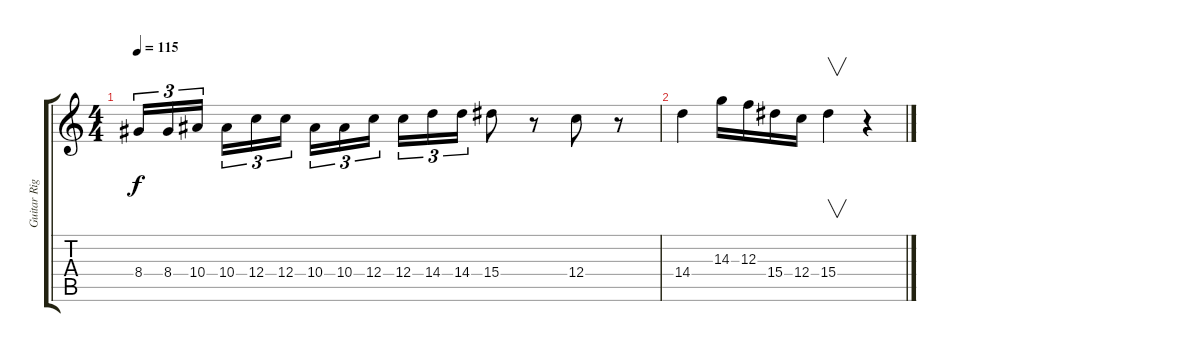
\track ("Guitar Right" "Guitar Rig") {instrument overdrivenguitar}
\staff {score tabs}
\tuning (D4 A3 F3 C3 G2 C2) {hide}
\ts (4 4)
\tempo 115
\clef g2
\ks c
8.4.16{tu (3 2) dy f} 8.4.16{tu (3 2)} 10.4.16{tu (3 2) beam splitsecondary} 10.4.16{tu (3 2)} 12.4.16{tu (3 2)} 12.4.16{tu (3 2)} 10.4.16{tu (3 2)} 10.4.16{tu (3 2)} 12.4.16{tu (3 2) beam splitsecondary} 12.4.16{tu (3 2)} 14.4.16{tu (3 2)} 14.4.16{tu (3 2)} 15.4.8 r.8 12.4.8 r.8 |
14.4.4 14.3.16 12.3.16 15.4.16 12.4.16 15.4.4{v} r.4
